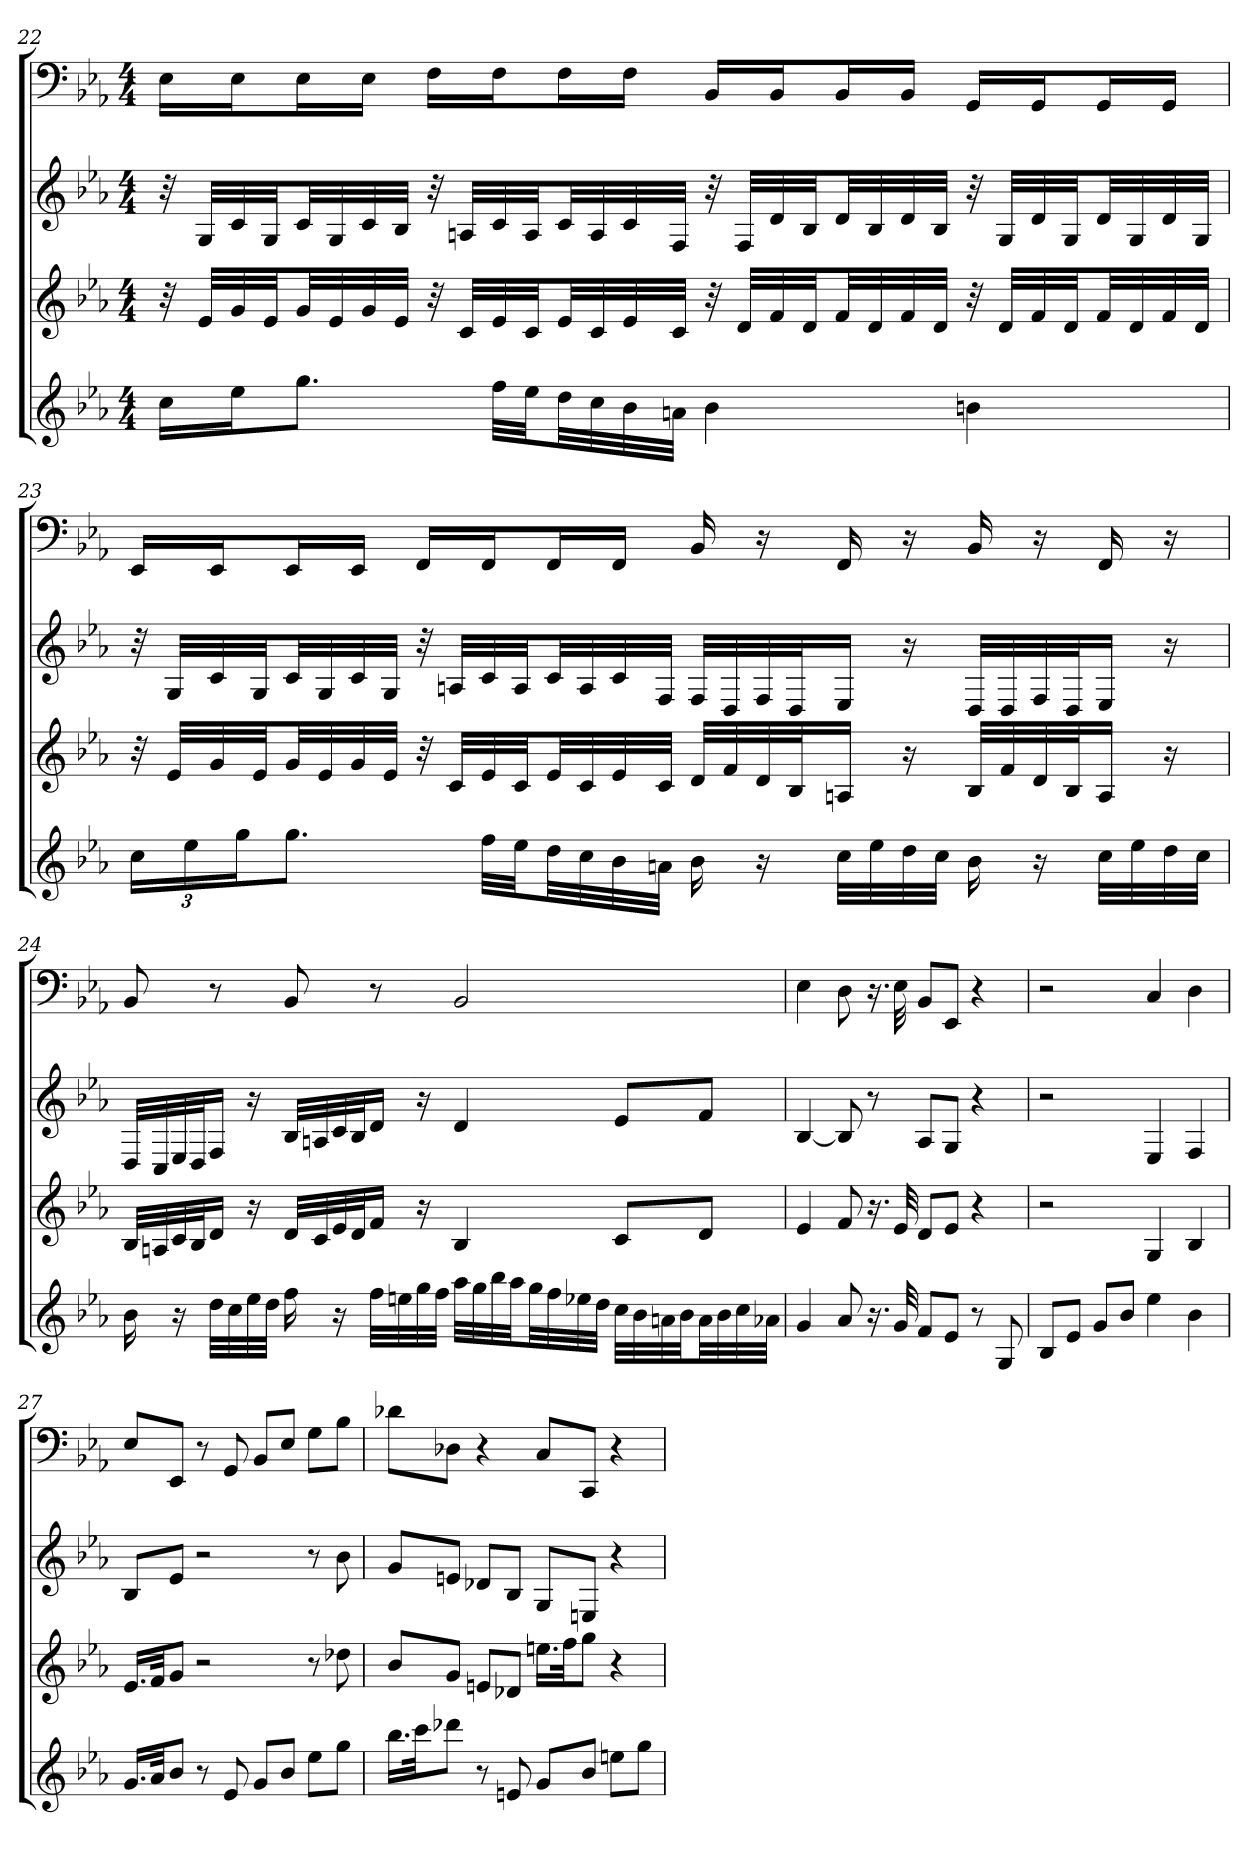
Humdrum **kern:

**kern	**kern	**kern	**kern
*part4	*part3	*part2	*part1
*staff4	*staff3	*staff2	*staff1
*k[b-e-a-]	*k[b-e-a-]	*k[b-e-a-]	*k[b-e-a-]
*E-:	*E-:	*E-:	*E-:
*M4/4	*M4/4	*M4/4	*M4/4
=22	=22	=22	=22
16ccLL	32r	32r	16E-LL
.	32e-LLL	32GLLL	.
16ee-J	32g	32c	16E-J
.	32e-JJ	32GJJ	.
8.ggJ	32gLL	32cLL	16E-L
.	32e-	32G	.
.	32g	32c	16E-JJ
.	32e-JJJ	32B-JJJ	.
.	32r	32r	16FLL
.	32cLLL	32AnLLL	.
32ffLLL	32e-	32c	16FJ
32ee-JJ	32cJJ	32AJJ	.
32ddLL	32e-LL	32cLL	16FL
32cc	32c	32A	.
32b-	32e-	32c	16FJJ
32anJJJ	32cJJJ	32FJJJ	.
4b-	32r	32r	16BB-LL
.	32dLLL	32FLLL	.
.	32f	32d	16BB-J
.	32dJJ	32B-JJ	.
.	32fLL	32dLL	16BB-L
.	32d	32B-	.
.	32f	32d	16BB-JJ
.	32dJJJ	32B-JJJ	.
4bn	32r	32r	16GGLL
.	32dLLL	32GLLL	.
.	32f	32d	16GGJ
.	32dJJ	32GJJ	.
.	32fLL	32dLL	16GGL
.	32d	32G	.
.	32f	32d	16GGJJ
.	32dJJJ	32GJJJ	.
=23	=23	=23	=23
24ccLL	32r	32r	16EE-LL
.	32e-LLL	32GLLL	.
24ee-	.	.	.
.	32g	32c	16EE-J
24ggJ	.	.	.
.	32e-JJ	32GJJ	.
8.ggJ	32gLL	32cLL	16EE-L
.	32e-	32G	.
.	32g	32c	16EE-JJ
.	32e-JJJ	32GJJJ	.
.	32r	32r	16FFLL
.	32cLLL	32AnLLL	.
32ffLLL	32e-	32c	16FFJ
32ee-JJ	32cJJ	32AJJ	.
32ddLL	32e-LL	32cLL	16FFL
32cc	32c	32A	.
32b-	32e-	32c	16FFJJ
32anJJJ	32cJJJ	32FJJJ	.
16b-	32dLLL	32FLLL	16BB-
.	32f	32D	.
16r	32d	32F	16r
.	32B-J	32DJ	.
32ccLLL	16AnJJ	16E-JJ	16FF
32ee-	.	.	.
32dd	16r	16r	16r
32ccJJJ	.	.	.
16b-	32B-LLL	32DLLL	16BB-
.	32f	32D	.
16r	32d	32F	16r
.	32B-J	32DJ	.
32ccLLL	16AJJ	16E-JJ	16FF
32ee-	.	.	.
32dd	16r	16r	16r
32ccJJJ	.	.	.
=24	=24	=24	=24
16b-	32B-LLL	32DLLL	8BB-
.	32An	32C	.
16r	32c	32E-	.
.	32B-J	32DJ	.
32ddLLL	16dJJ	16FJJ	8r
32cc	.	.	.
32ee-	16r	16r	.
32ddJJJ	.	.	.
16ff	32dLLL	32B-LLL	8BB-
.	32c	32An	.
16r	32e-	32c	.
.	32dJ	32B-J	.
32ffLLL	16fJJ	16dJJ	8r
32een	.	.	.
32gg	16r	16r	.
32ffJJJ	.	.	.
32aa-LLL	4B-	4d	2BB-
32gg	.	.	.
32bb-	.	.	.
32aa-JJ	.	.	.
32ggLL	.	.	.
32ff	.	.	.
32ee-X	.	.	.
32ddJJJ	.	.	.
32ccLLL	8cL	8e-L	.
32b-	.	.	.
32an	.	.	.
32b-JJ	.	.	.
32aLL	8dJ	8fJ	.
32b-	.	.	.
32cc	.	.	.
32a-XJJJ	.	.	.
=25	=25	=25	=25
4g	4e-	[4B-	4E-
8a-	8f	8B-]	8D
16.r	16.r	8r	16.r
32g	32e-	.	32E-
8fL	8dL	8A-L	8BB-L
8e-J	8e-J	8GJ	8EE-J
8r	4r	4r	4r
8G	.	.	.
=26	=26	=26	=26
8B-L	2r	2r	2r
8e-J	.	.	.
8gL	.	.	.
8b-J	.	.	.
4ee-	4G	4E-	4C
4b-	4B-	4F	4D
=27	=27	=27	=27
16.gLL	16.e-LL	8B-L	8E-L
32a-Jk	32fJk	.	.
8b-J	8gJ	8e-J	8EE-J
8r	2r	2r	8r
8e-	.	.	8GG
8gL	.	.	8BB-L
8b-J	.	.	8E-J
8ee-L	8r	8r	8GL
8ggJ	8dd-X	8b-	8B-J
=28	=28	=28	=28
16.bb-LL	8b-L	8gL	8d-XL
32cccJk	.	.	.
8ddd-XJ	8gJ	8enJ	8D-XJ
8r	8enL	8d-XL	4r
8en	8d-XJ	8B-J	.
8gL	16.eenLL	8GL	8CL
.	32ffJk	.	.
8b-J	8ggJ	8EnJ	8CCJ
8eenL	4r	4r	4r
8ggJ	.	.	.
=	=	=	=
*-	*-	*-	*-
